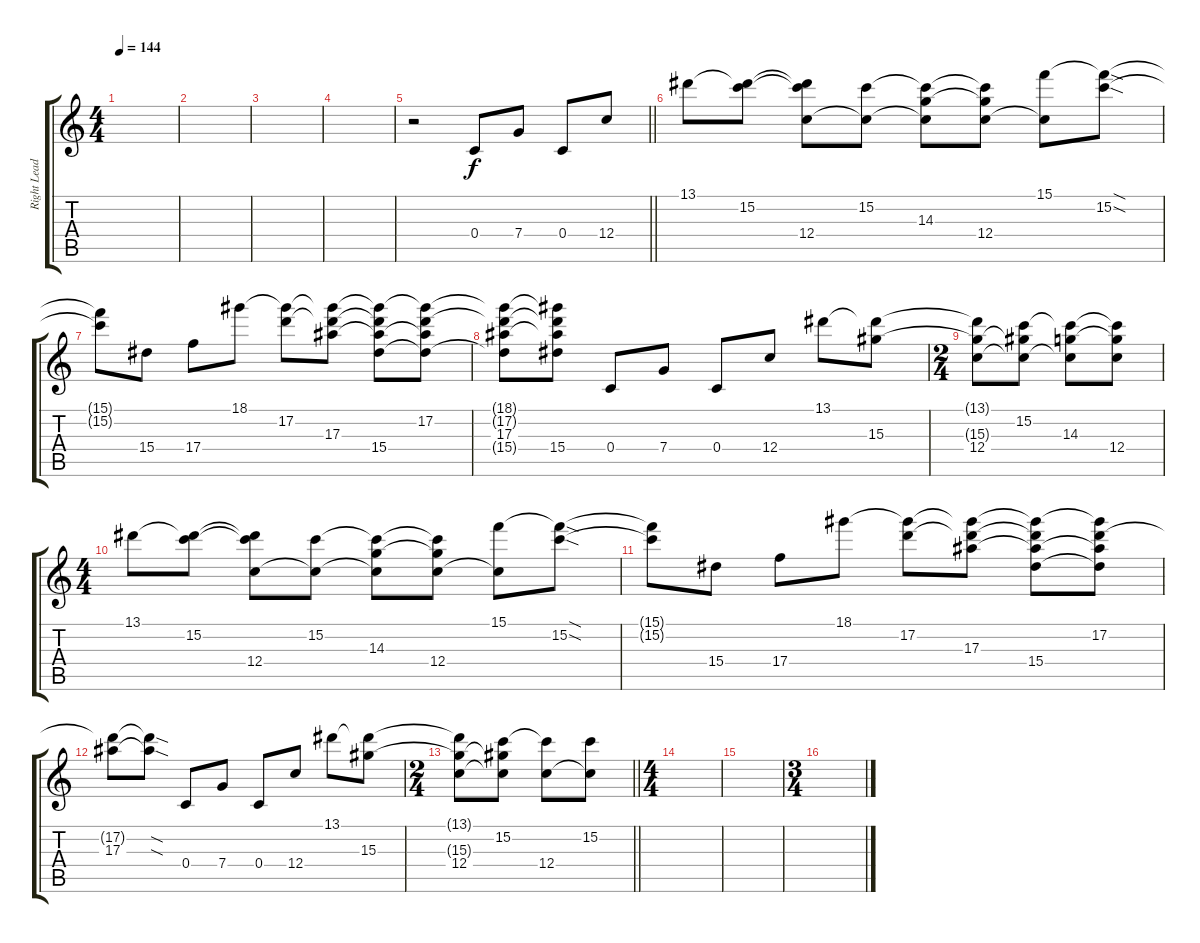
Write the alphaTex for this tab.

\track ("Right Lead" "Right Lead") {instrument distortionguitar}
\staff {score tabs}
\tuning (D4 A3 F3 C3 G2 C2) {hide}
\ts (4 4)
\tempo 144
\clef g2
\ks c
|
|
|
|
\barLineRight lightlight
r.2 0.4.8 7.4.8 0.4.8 12.4.8 |
\section ("" "")
13.1.8 (13.1{t} 15.2).8 (13.1{t} 15.2{t} 12.4).8 (15.2 12.4{t}).8 (15.2{t} 14.3 12.4{t}).8 (15.2{t} 14.3{t} 12.4).8 (15.1 12.4{t}).8 (15.1{sod t} 15.2{sod}).8 |
(15.1{t} 15.2{t}).8 15.4.8 17.4.8 18.1.8 (18.1{t} 17.2).8 (18.1{t} 17.2{t} 17.3).8 (18.1{t} 17.2{t} 17.3{t} 15.4).8 (18.1{t} 17.2 17.3{t} 15.4{t}).8 |
(18.1{t} 17.2{t} 17.3 15.4{t}).8 (18.1{t} 17.2{t} 17.3{t} 15.4).8 0.4.8 7.4.8 0.4.8 12.4.8 13.1.8 (13.1{t} 15.3).8 |
\ts (2 4)
(13.1{t} 15.3{t} 12.4).8 (15.2 15.3{t} 12.4{t}).8 (15.2{t} 14.3 12.4{t}).8 (15.2{t} 14.3{t} 12.4).8 |
\ts (4 4)
13.1.8 (13.1{t} 15.2).8 (13.1{t} 15.2{t} 12.4).8 (15.2 12.4{t}).8 (15.2{t} 14.3 12.4{t}).8 (15.2{t} 14.3{t} 12.4).8 (15.1 12.4{t}).8 (15.1{sod t} 15.2{sod}).8 |
(15.1{t} 15.2{t}).8 15.4.8 17.4.8 18.1.8 (18.1{t} 17.2).8 (18.1{t} 17.2{t} 17.3).8 (18.1{t} 17.2{t} 17.3{t} 15.4).8 (18.1{t} 17.2 17.3{t} 15.4{t}).8 |
(17.2{t} 17.3).8 (17.2{sod t} 17.3{sod t}).8 0.4.8 7.4.8 0.4.8 12.4.8 13.1.8 (13.1{t} 15.3).8 |
\ts (2 4)
\barLineRight lightlight
(13.1{t} 15.3{t} 12.4).8 (15.2 15.3{t} 12.4{t}).8 (15.2{t} 12.4).8 (15.2 12.4{t}).8 |
\ts (4 4)
\section ("" "")
|
|
\ts (3 4)
